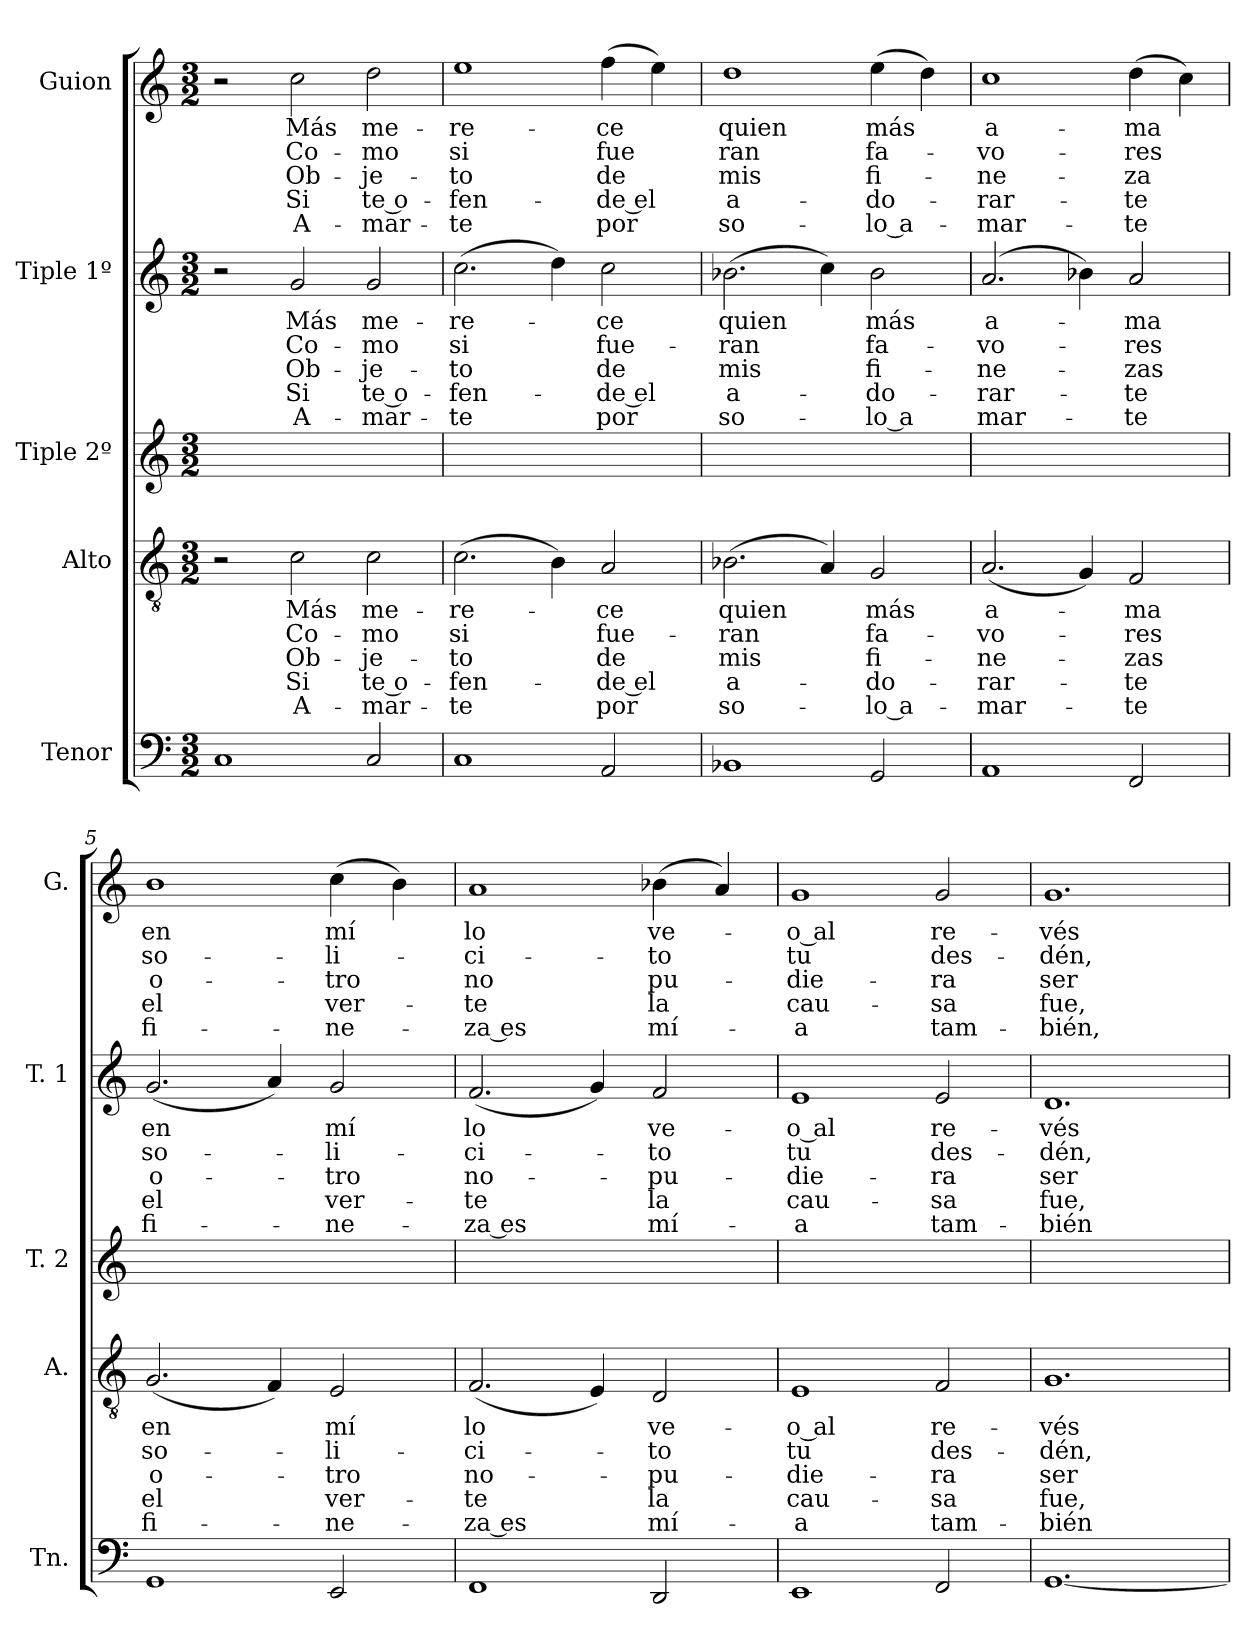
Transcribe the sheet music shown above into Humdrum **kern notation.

**kern	**kern	**text	**text	**text	**text	**text	**kern	**kern	**text	**text	**text	**text	**text	**kern	**text	**text	**text	**text	**text
*part5	*part4	*part4	*part4	*part4	*part4	*part4	*part3	*part2	*part2	*part2	*part2	*part2	*part2	*part1	*part1	*part1	*part1	*part1	*part1
*staff5	*staff4	*staff4	*staff4	*staff4	*staff4	*staff4	*staff3	*staff2	*staff2	*staff2	*staff2	*staff2	*staff2	*staff1	*staff1	*staff1	*staff1	*staff1	*staff1
*I"Tenor	*I"Alto	*	*	*	*	*	*I"Tiple 2º	*I"Tiple 1º	*	*	*	*	*	*I"Guion	*	*	*	*	*
*I'Tn.	*I'A.	*	*	*	*	*	*I'T. 2	*I'T. 1	*	*	*	*	*	*I'G.	*	*	*	*	*
*clefF4	*clefGv2	*	*	*	*	*	*clefG2	*clefG2	*	*	*	*	*	*clefG2	*	*	*	*	*
*M3/2	*M3/2	*	*	*	*	*	*M3/2	*M3/2	*	*	*	*	*	*M3/2	*	*	*	*	*
=1	=1	=1	=1	=1	=1	=1	=1	=1	=1	=1	=1	=1	=1	=1	=1	=1	=1	=1	=1
1C	2r	.	.	.	.	.	1.ryy	2r	.	.	.	.	.	2r	.	.	.	.	.
.	2c	Más	Co-	Ob-	Si	A-	.	2g	Más	Co-	Ob-	Si	A-	2cc	Más	Co-	Ob-	Si	A-
2C	2c	me-	-mo	-je-	te o-	-mar-	.	2g	me-	-mo	-je-	te o-	-mar-	2dd	me-	-mo	-je-	te o-	-mar-
=2	=2	=2	=2	=2	=2	=2	=2	=2	=2	=2	=2	=2	=2	=2	=2	=2	=2	=2	=2
1C	(2.c	-re-	si	-to	-fen-	-te	1.ryy	(2.cc	-re-	si	-to	-fen-	-te	1ee	-re-	si	-to	-fen-	-te
.	4B)	.	.	.	.	.	.	4dd)	.	.	.	.	.	.	.	.	.	.	.
2AA	2A	-ce	fue-	de	-de el	por	.	2cc	-ce	fue-	de	-de el	por	(4ff	-ce	fue	de	-de el	por
.	.	.	.	.	.	.	.	.	.	.	.	.	.	4ee)	.	.	.	.	.
=3	=3	=3	=3	=3	=3	=3	=3	=3	=3	=3	=3	=3	=3	=3	=3	=3	=3	=3	=3
1BB-X	(2.B-X	quien	-ran	mis	a-	so-	1.ryy	(2.b-X	quien	-ran	mis	a-	so-	1dd	quien	ran	mis	a-	so-
.	4A)	.	.	.	.	.	.	4cc)	.	.	.	.	.	.	.	.	.	.	.
2GG	2G	más	fa-	fi-	-do-	-lo a-	.	2b-	más	fa-	fi-	-do-	-lo a	(4ee	más	fa-	fi-	-do-	-lo a-
.	.	.	.	.	.	.	.	.	.	.	.	.	.	4dd)	.	.	.	.	.
=4	=4	=4	=4	=4	=4	=4	=4	=4	=4	=4	=4	=4	=4	=4	=4	=4	=4	=4	=4
1AA	(2.A	a-	-vo-	-ne-	-rar-	-mar-	1.ryy	(2.a	a-	-vo-	-ne-	-rar-	-mar-	1cc	a-	-vo-	-ne-	-rar-	-mar-
.	4G)	.	.	.	.	.	.	4b-X)	.	.	.	.	.	.	.	.	.	.	.
2FF	2F	-ma	-res	-zas	-te	-te	.	2a	-ma	-res	-zas	-te	-te	(4dd	-ma	-res	-za	-te	-te
.	.	.	.	.	.	.	.	.	.	.	.	.	.	4cc)	.	.	.	.	.
=5	=5	=5	=5	=5	=5	=5	=5	=5	=5	=5	=5	=5	=5	=5	=5	=5	=5	=5	=5
1GG	(2.G	en	so-	o-	el	fi-	1.ryy	(2.g	en	so-	o-	el	fi-	1b	en	so-	o-	el	fi-
.	4F)	.	.	.	.	.	.	4a)	.	.	.	.	.	.	.	.	.	.	.
2EE	2E	mí	-li-	-tro	ver-	-ne-	.	2g	mí	-li-	-tro	ver-	-ne-	(4cc	mí	-li-	-tro	ver-	-ne-
.	.	.	.	.	.	.	.	.	.	.	.	.	.	4b)	.	.	.	.	.
=6	=6	=6	=6	=6	=6	=6	=6	=6	=6	=6	=6	=6	=6	=6	=6	=6	=6	=6	=6
1FF	(2.F	lo	-ci-	no-	-te	-za es	1.ryy	(2.f	lo	-ci-	no-	-te	-za es	1a	lo	-ci-	no	-te	-za es
.	4E)	.	.	.	.	.	.	4g)	.	.	.	.	.	.	.	.	.	.	.
2DD	2D	ve-	-to	-pu-	la	mí-	.	2f	ve-	-to	-pu-	la	mí-	(4b-X	ve-	-to	pu-	la	mí-
.	.	.	.	.	.	.	.	.	.	.	.	.	.	4a)	.	.	.	.	.
=7	=7	=7	=7	=7	=7	=7	=7	=7	=7	=7	=7	=7	=7	=7	=7	=7	=7	=7	=7
1EE	1E	-o al	tu	-die-	cau-	-a	1.ryy	1e	-o al	tu	-die-	cau-	-a	1g	o al	tu	-die-	cau-	-a
2FF	2F	re-	des-	-ra	-sa	tam-	.	2e	re-	des-	-ra	-sa	tam-	2g	re-	des-	-ra	-sa	tam-
=8	=8	=8	=8	=8	=8	=8	=8	=8	=8	=8	=8	=8	=8	=8	=8	=8	=8	=8	=8
[1.GG	1.G	-vés	-dén,	ser	fue,	-bién	1.ryy	1.d	-vés	-dén,	ser	fue,	-bién	1.g	-vés	-dén,	ser	fue,	-bién,
=	=	=	=	=	=	=	=	=	=	=	=	=	=	=	=	=	=	=	=
*-	*-	*-	*-	*-	*-	*-	*-	*-	*-	*-	*-	*-	*-	*-	*-	*-	*-	*-	*-
